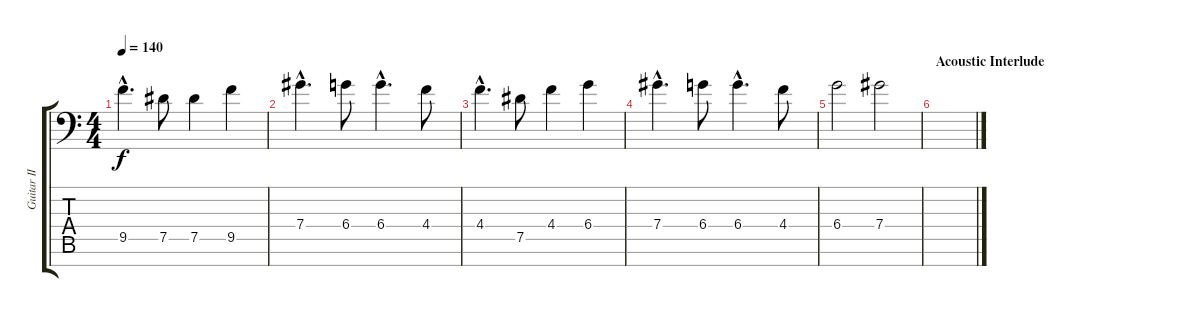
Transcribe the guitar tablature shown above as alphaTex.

\track ("Guitar II" "Guitar II") {instrument distortionguitar}
\staff {score tabs}
\tuning (Eb4 Bb3 Gb3 Db3 Ab2 Eb2 Bb1) {hide}
\ts (4 4)
\tempo 140
\clef f4
\ks c
9.5{hac}.4{d dy f} 7.5.8 7.5.4 9.5.4 |
7.4{hac}.4{d} 6.4.8 6.4{hac}.4{d} 4.4.8 |
4.4{hac}.4{d} 7.5.8 4.4.4 6.4.4 |
7.4{hac}.4{d} 6.4.8 6.4{hac}.4{d} 4.4.8 |
6.4.2 7.4.2 |
\section ("" "Acoustic Interlude")
